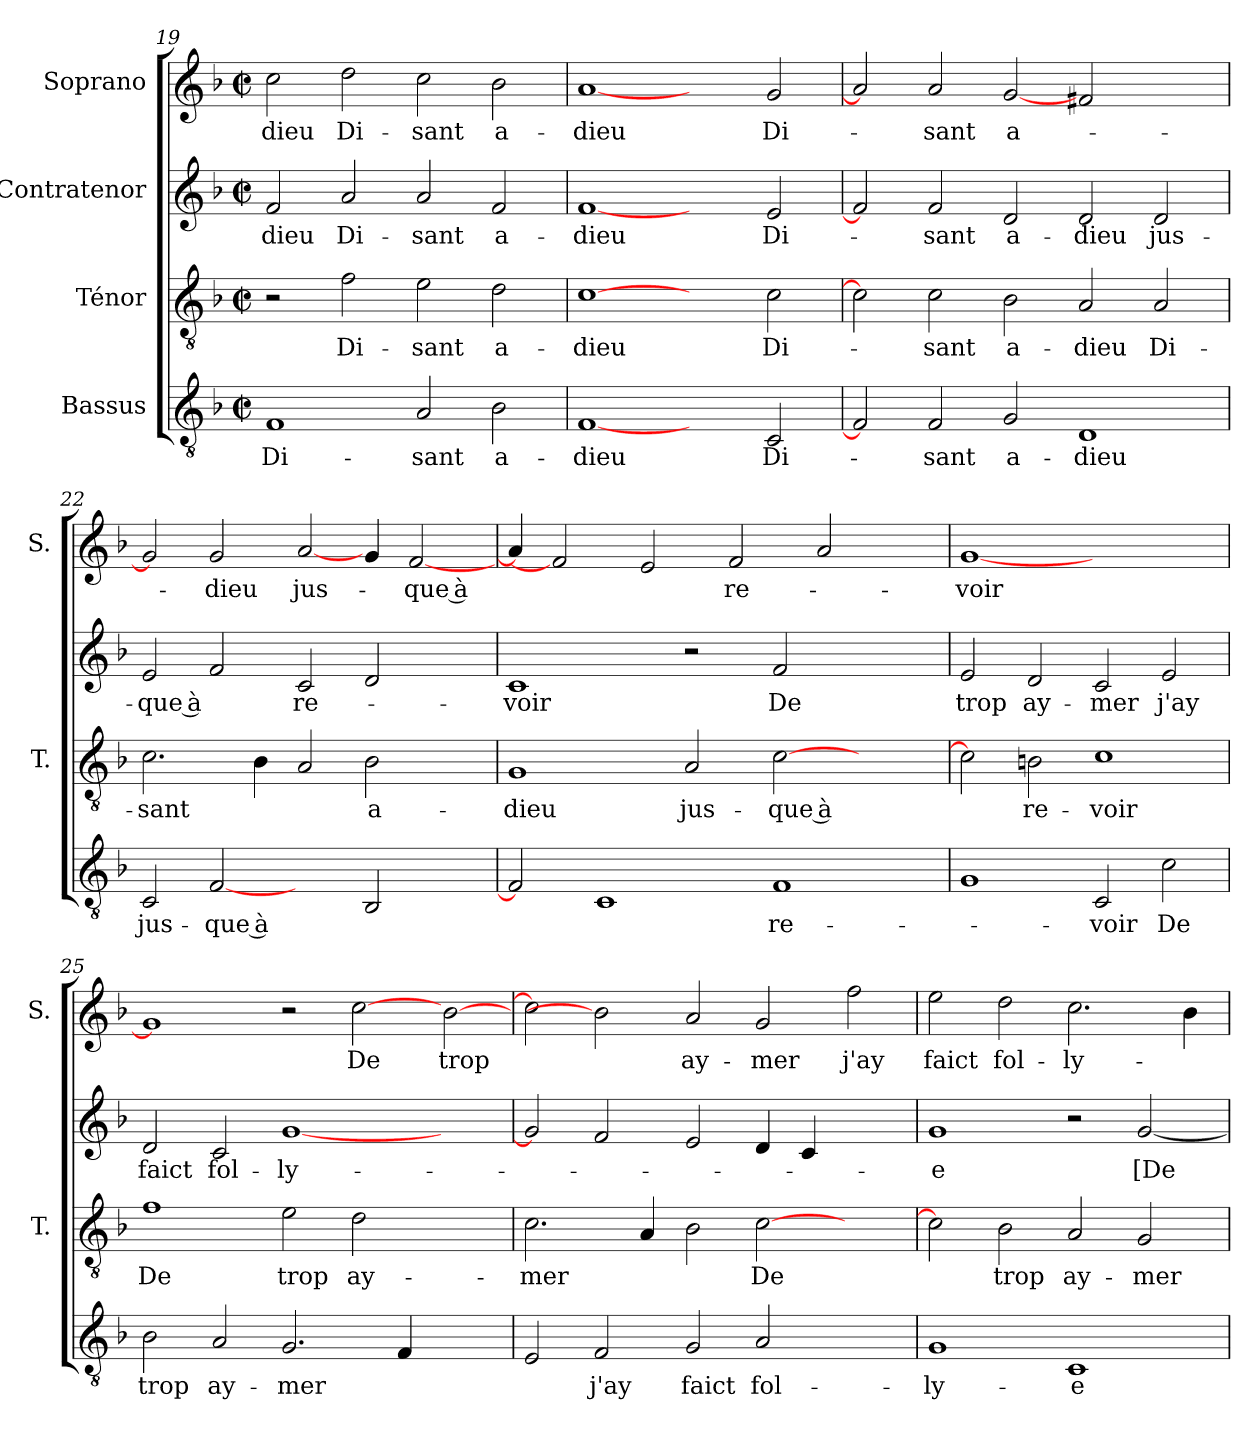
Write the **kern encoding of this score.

**kern	**text	**kern	**text	**kern	**text	**kern	**text
*part4	*part4	*part3	*part3	*part2	*part2	*part1	*part1
*staff4	*staff4	*staff3	*staff3	*staff2	*staff2	*staff1	*staff1
*I"Bassus	*	*I"Ténor	*	*I"Contratenor	*	*I"Soprano	*
*	*	*I'T.	*	*	*	*I'S.	*
*clefGv2	*	*clefGv2	*	*clefG2	*	*clefG2	*
*k[b-]	*	*k[b-]	*	*k[b-]	*	*k[b-]	*
*F:	*	*F:	*	*F:	*	*F:	*
*M2/2	*	*M2/2	*	*M2/2	*	*M2/2	*
*met(c|)	*	*met(c|)	*	*met(c|)	*	*met(c|)	*
=19	=19	=19	=19	=19	=19	=19	=19
1F/	Di-	2r	.	2f/	-dieu	2cc\	-dieu
.	.	2f\	Di-	2a/	Di-	2dd\	Di-
2A/	-sant	2e\	-sant	2a/	-sant	2cc\	-sant
2B-\	a-	2d\	a-	2f/	a-	2b-\	a-
=20	=20	=20	=20	=20	=20	=20	=20
[1F/	-dieu	[1c\	-dieu	[1f/	-dieu	[1a/	-dieu
2ryy	.	2ryy	.	2ryy	.	2ryy	.
2C/	Di-	2c\	Di-	2e/	Di-	2g/	Di-
=21	=21	=21	=21	=21	=21	=21	=21
2F/]	.	2c\]	.	2f/]	.	2a/]	.
2F/	-sant	2c\	-sant	2f/	-sant	2a/	-sant
2G/	a-	2B-\	a-	2d/	a-	[2g/	a-
1D/	-dieu	2A/	-dieu	2d/	-dieu	2f#X/	.
.	.	2A/	Di-	2d/	jus-	2ryy	.
!!LO:LB:g=z
=22	=22	=22	=22	=22	=22	=22	=22
2C/	jus-	2.c\	-sant	2e/	-que à	2g/]	.
[2F/	-que à	.	.	2f/	.	2g/	-dieu
.	.	4B-\	.	.	.	.	.
2ryy	.	2A/	.	2c/	re-	[2a/	jus-
2BB-/	.	2B-\	a-	2d/	.	4g/	.
.	.	.	.	.	.	[2f/	-que à
4ryy	.	4ryy	.	4ryy	.	.	.
=23	=23	=23	=23	=23	=23	=23	=23
2F/]	.	1G/	-dieu	1c/	-voir	4a/]	.
.	.	.	.	.	.	2f/]	.
1C/	.	.	.	.	.	.	.
.	.	.	.	.	.	2e/	.
.	.	2A/	jus-	2r	.	.	.
.	.	.	.	.	.	2f/	re-
1F/	re-	[2c\	-que à	2f/	De	.	.
.	.	.	.	.	.	2a/	.
.	.	2ryy	.	2ryy	.	.	.
.	.	.	.	.	.	4ryy	.
=24	=24	=24	=24	=24	=24	=24	=24
1G/	.	2c\]	.	2e/	trop	[1g/	-voir
.	.	2Bn\	re-	2d/	ay-	.	.
2C/	-voir	1c\	-voir	2c/	-mer	1ryy	.
2c\	De	.	.	2e/	j'ay	.	.
=25	=25	=25	=25	=25	=25	=25	=25
2B-\	trop	1f\	De	2d/	faict	1g/]	.
2A/	ay-	.	.	2c/	fol-	.	.
2.G/	-mer	2e\	trop	[1g/	-ly-	2r	.
.	.	2d\	ay-	.	.	[2cc\	De
4F/	.	.	.	.	.	.	.
2ryy	.	2ryy	.	2ryy	.	[2b-\	trop
=26	=26	=26	=26	=26	=26	=26	=26
2E/	.	2.c\	-mer	2g/]	.	2cc\]	.
2F/	j'ay	.	.	2f/	.	2b-\]	.
.	.	4A/	.	.	.	.	.
2G/	faict	2B-\	.	2e/	.	2a/	ay-
2A/	fol-	[2c\	De	4d/	.	2g/	-mer
.	.	.	.	4c/	.	.	.
2ryy	.	2ryy	.	2ryy	.	2ff\	j'ay
!!LO:LB:g=z
=27	=27	=27	=27	=27	=27	=27	=27
1G/	-ly-	2c\]	.	1g/	-e	2ee\	faict
.	.	2B-\	trop	.	.	2dd\	fol-
1C/	-e	2A/	ay-	2r	.	2.cc\	-ly-
.	.	2G/	-mer	[2g/	[De	.	.
.	.	.	.	.	.	4b-\	.
=	=	=	=	=	=	=	=
*-	*-	*-	*-	*-	*-	*-	*-
